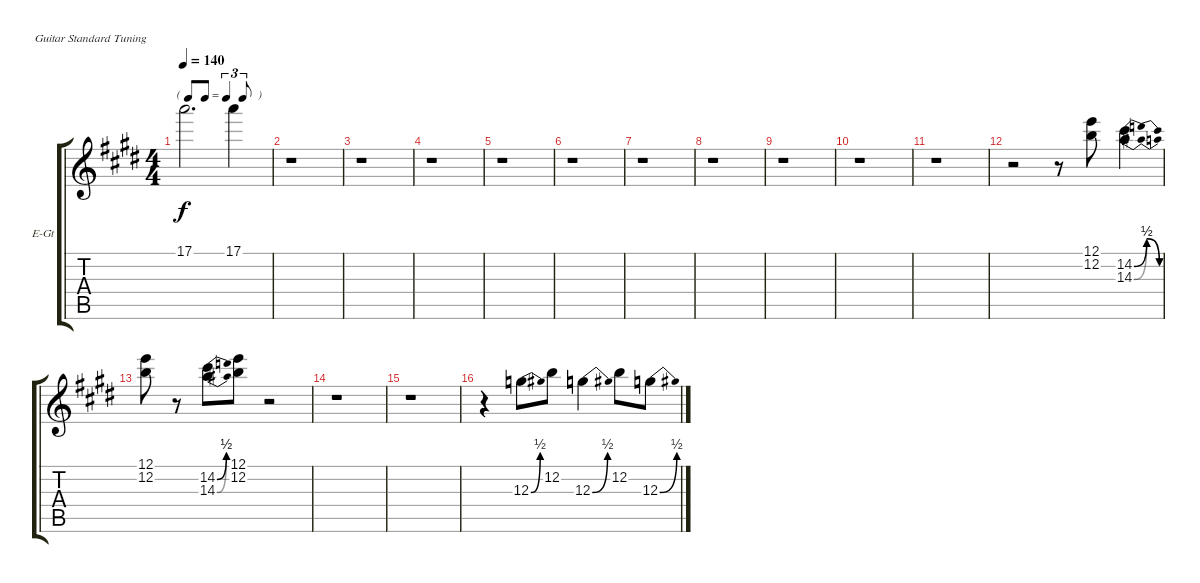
\bracketExtendMode groupsimilarinstruments
\firstSystemTrackNameOrientation horizontal
\otherSystemsTrackNameOrientation horizontal
\track ("Guitar Solo 1" "E-Gt") {instrument distortionguitar}
\staff {score tabs}
\tuning (E4 B3 G3 D3 A2 E2)
\ts (4 4)
\tf triplet8th
\tempo 140
\clef g2
\ks e
17.1{t}.2{d dy f} 17.1.4 |
r.1 |
r.1 |
r.1 |
r.1 |
r.1 |
r.1 |
r.1 |
r.1 |
r.1 |
r.1 |
r.2 r.8 (12.1 12.2).8 (14.2{be (bendrelease 0 0 30 2 30 2 60 0)} 14.3{be (bendrelease 0 0 30 2 30 2 60 0)}).4 |
(12.1 12.2).8 r.8 (14.2{be (bend 0 0 60 2)} 14.3{be (bend 0 0 60 2)}).8 (12.1 12.2).8 r.2 |
r.1 |
r.1 |
r.4 12.3{be (bend 0 0 60 2)}.8 12.2.8 12.3{be (bend 0 0 60 2)}.4 12.2.8 12.3{be (bend 0 0 60 2)}.8
